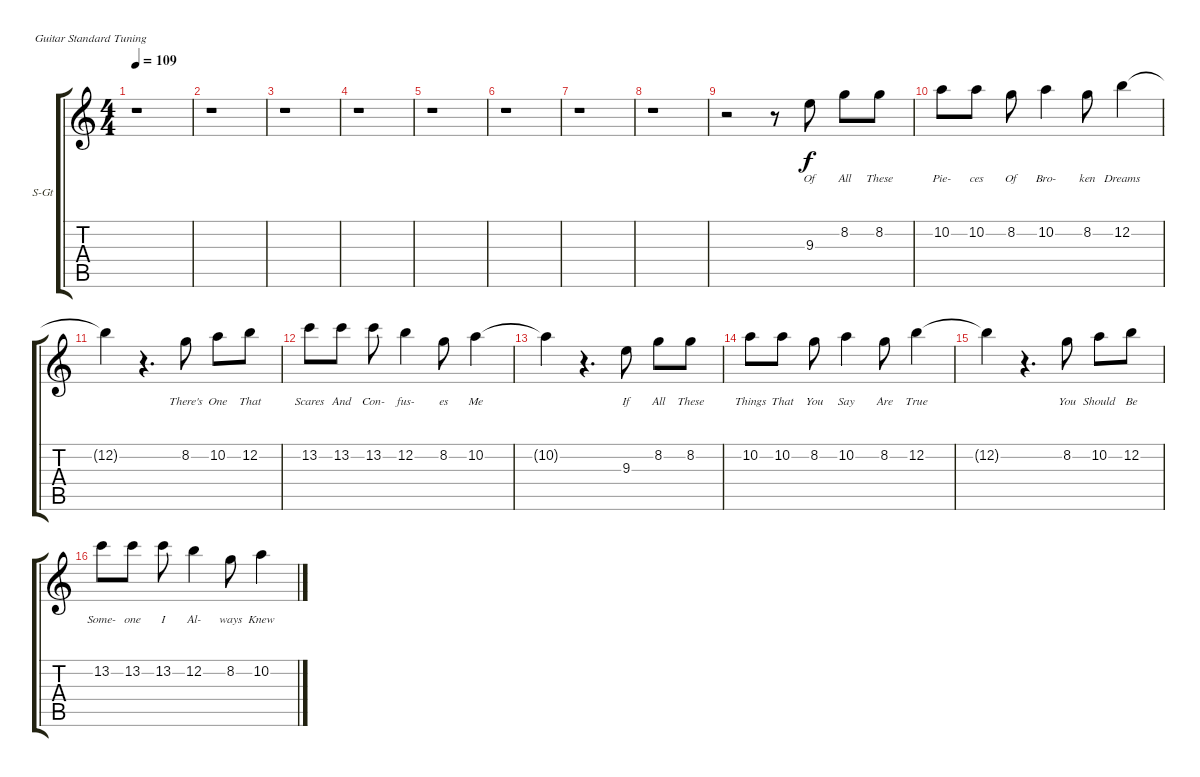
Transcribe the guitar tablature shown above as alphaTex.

\bracketExtendMode groupsimilarinstruments
\firstSystemTrackNameOrientation horizontal
\otherSystemsTrackNameOrientation horizontal
\track ("Voice" "S-Gt") {mute instrument clarinet}
\staff {score tabs}
\tuning (E4 B3 G3 D3 A2 E2)
\displaytranspose 12
\ts (4 4)
\tempo 109
\clef g2
\ks c
r.1{dy f} |
r.1 |
r.1 |
r.1 |
r.1 |
r.1 |
r.1 |
r.1 |
r.2 r.8 9.3.8{lyrics (0 "Of") lyrics (1 "") lyrics (2 "") lyrics (3 "") lyrics (4 "")} 8.2.8{lyrics (0 "All") lyrics (1 "") lyrics (2 "") lyrics (3 "") lyrics (4 "")} 8.2.8{lyrics (0 "These") lyrics (1 "") lyrics (2 "") lyrics (3 "") lyrics (4 "")} |
10.2.8{lyrics (0 "Pie-") lyrics (1 "") lyrics (2 "") lyrics (3 "") lyrics (4 "")} 10.2.8{lyrics (0 "ces") lyrics (1 "") lyrics (2 "") lyrics (3 "") lyrics (4 "")} 8.2.8{lyrics (0 "Of") lyrics (1 "") lyrics (2 "") lyrics (3 "") lyrics (4 "")} 10.2.4{lyrics (0 "Bro-") lyrics (1 "") lyrics (2 "") lyrics (3 "") lyrics (4 "")} 8.2.8{lyrics (0 "ken") lyrics (1 "") lyrics (2 "") lyrics (3 "") lyrics (4 "")} 12.2.4{lyrics (0 "Dreams") lyrics (1 "") lyrics (2 "") lyrics (3 "") lyrics (4 "")} |
12.2{t}.4 r.4{d} 8.2.8{lyrics (0 "There's") lyrics (1 "") lyrics (2 "") lyrics (3 "") lyrics (4 "")} 10.2.8{lyrics (0 "One") lyrics (1 "") lyrics (2 "") lyrics (3 "") lyrics (4 "")} 12.2.8{lyrics (0 "That") lyrics (1 "") lyrics (2 "") lyrics (3 "") lyrics (4 "")} |
13.2.8{lyrics (0 "Scares") lyrics (1 "") lyrics (2 "") lyrics (3 "") lyrics (4 "")} 13.2.8{lyrics (0 "And") lyrics (1 "") lyrics (2 "") lyrics (3 "") lyrics (4 "")} 13.2.8{lyrics (0 "Con-") lyrics (1 "") lyrics (2 "") lyrics (3 "") lyrics (4 "")} 12.2.4{lyrics (0 "fus-") lyrics (1 "") lyrics (2 "") lyrics (3 "") lyrics (4 "")} 8.2.8{lyrics (0 "es") lyrics (1 "") lyrics (2 "") lyrics (3 "") lyrics (4 "")} 10.2.4{lyrics (0 "Me") lyrics (1 "") lyrics (2 "") lyrics (3 "") lyrics (4 "")} |
10.2{t}.4 r.4{d} 9.3.8{lyrics (0 "If") lyrics (1 "") lyrics (2 "") lyrics (3 "") lyrics (4 "")} 8.2.8{lyrics (0 "All") lyrics (1 "") lyrics (2 "") lyrics (3 "") lyrics (4 "")} 8.2.8{lyrics (0 "These") lyrics (1 "") lyrics (2 "") lyrics (3 "") lyrics (4 "")} |
10.2.8{lyrics (0 "Things") lyrics (1 "") lyrics (2 "") lyrics (3 "") lyrics (4 "")} 10.2.8{lyrics (0 "That") lyrics (1 "") lyrics (2 "") lyrics (3 "") lyrics (4 "")} 8.2.8{lyrics (0 "You") lyrics (1 "") lyrics (2 "") lyrics (3 "") lyrics (4 "")} 10.2.4{lyrics (0 "Say") lyrics (1 "") lyrics (2 "") lyrics (3 "") lyrics (4 "")} 8.2.8{lyrics (0 "Are") lyrics (1 "") lyrics (2 "") lyrics (3 "") lyrics (4 "")} 12.2.4{lyrics (0 "True") lyrics (1 "") lyrics (2 "") lyrics (3 "") lyrics (4 "")} |
12.2{t}.4 r.4{d} 8.2.8{lyrics (0 "You") lyrics (1 "") lyrics (2 "") lyrics (3 "") lyrics (4 "")} 10.2.8{lyrics (0 "Should") lyrics (1 "") lyrics (2 "") lyrics (3 "") lyrics (4 "")} 12.2.8{lyrics (0 "Be") lyrics (1 "") lyrics (2 "") lyrics (3 "") lyrics (4 "")} |
13.2.8{lyrics (0 "Some-") lyrics (1 "") lyrics (2 "") lyrics (3 "") lyrics (4 "")} 13.2.8{lyrics (0 "one") lyrics (1 "") lyrics (2 "") lyrics (3 "") lyrics (4 "")} 13.2.8{lyrics (0 "I") lyrics (1 "") lyrics (2 "") lyrics (3 "") lyrics (4 "")} 12.2.4{lyrics (0 "Al-") lyrics (1 "") lyrics (2 "") lyrics (3 "") lyrics (4 "")} 8.2.8{lyrics (0 "ways") lyrics (1 "") lyrics (2 "") lyrics (3 "") lyrics (4 "")} 10.2.4{lyrics (0 "Knew") lyrics (1 "") lyrics (2 "") lyrics (3 "") lyrics (4 "")}
